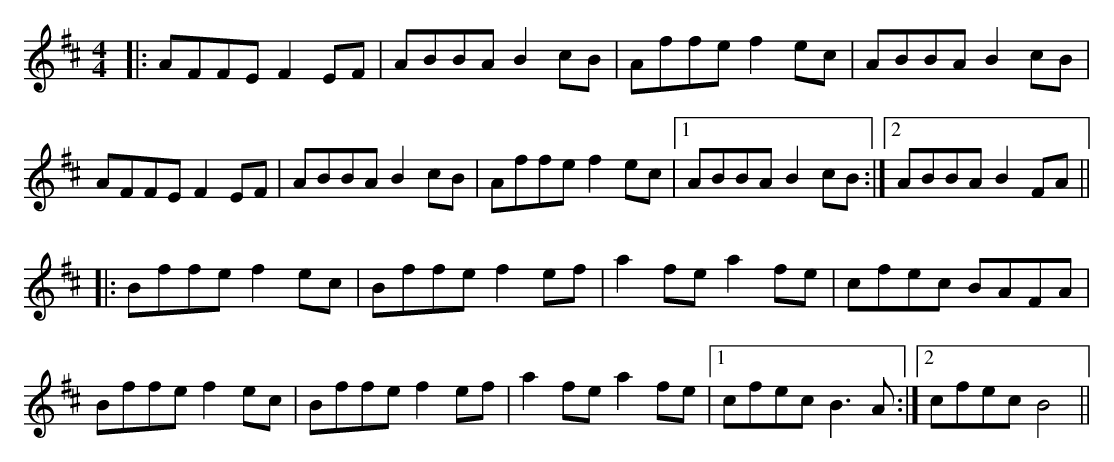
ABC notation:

X:1
M:4/4
K:Bmin
|:AFFE F2 EF|ABBA B2 cB|Affe f2 ec|ABBA B2 cB|
AFFE F2 EF|ABBA B2 cB|Affe f2 ec|1 ABBA B2 cB:|2 ABBA B2 FA||
|:Bffe f2 ec|Bffe f2 ef|a2 fe a2 fe|cfec BAFA|
Bffe f2 ec|Bffe f2 ef|a2 fe a2 fe|1 cfec B3 A:|2 cfec B4||
